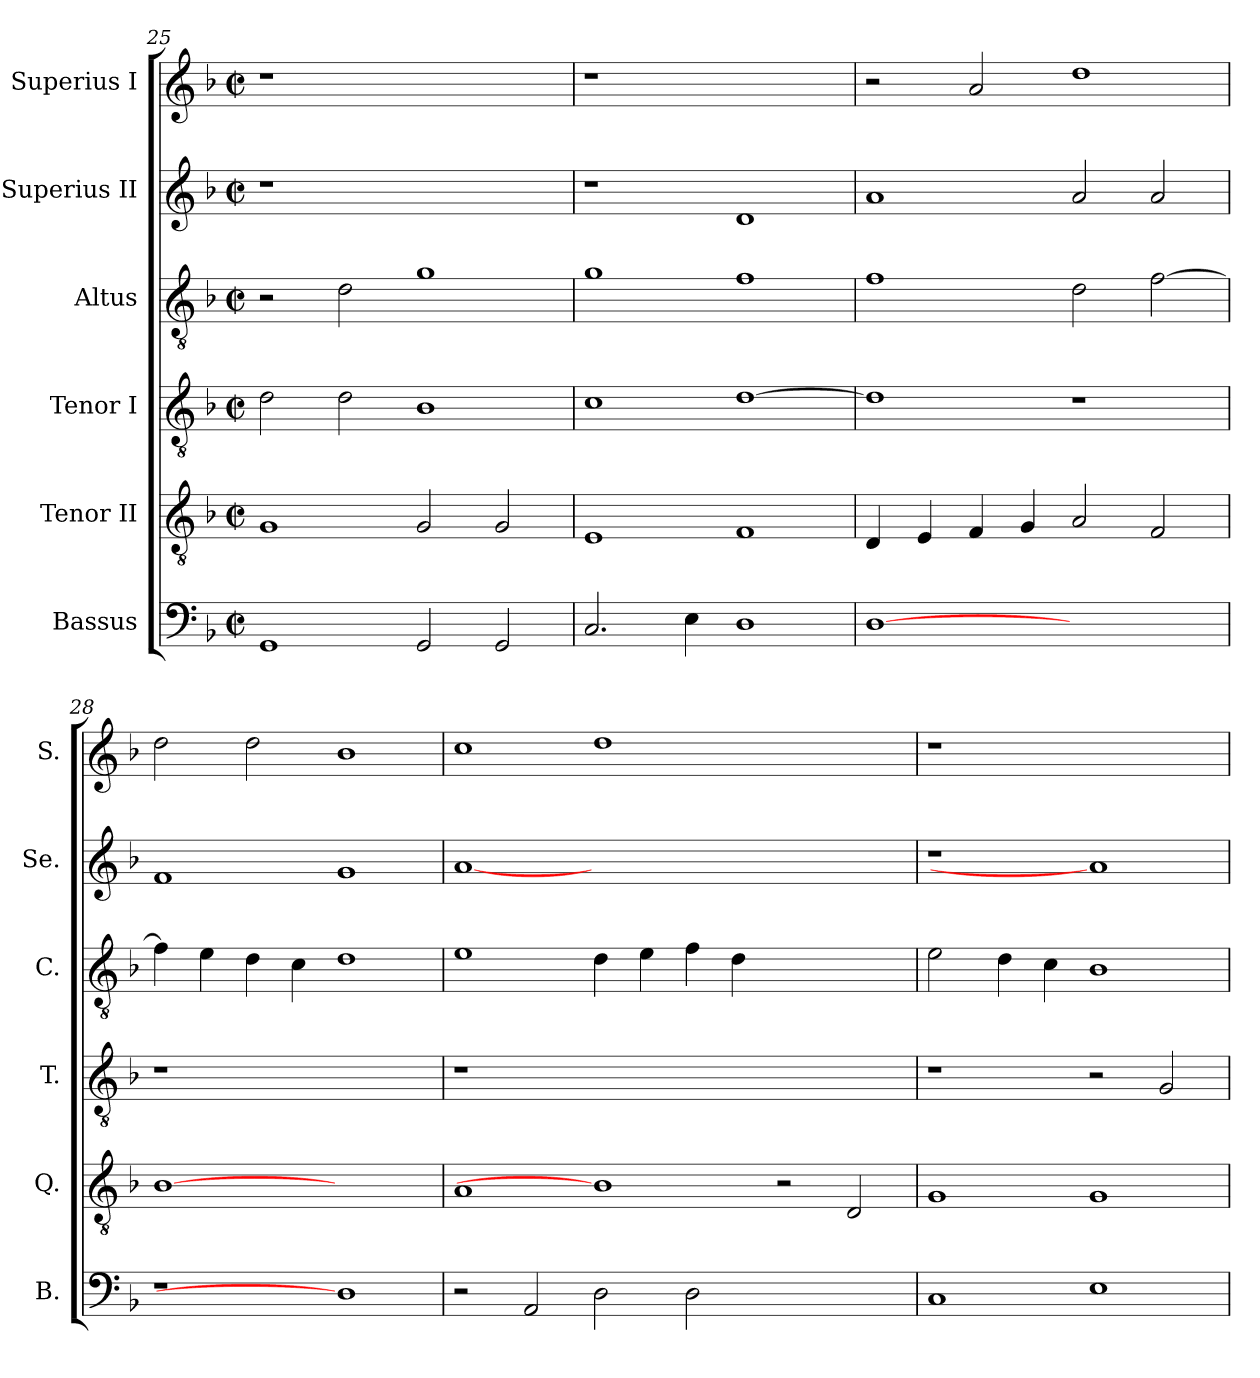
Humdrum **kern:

**kern	**kern	**kern	**kern	**kern	**kern
*part6	*part5	*part4	*part3	*part2	*part1
*staff6	*staff5	*staff4	*staff3	*staff2	*staff1
*I"Bassus	*I"Tenor II	*I"Tenor I	*I"Altus	*I"Superius II	*I"Superius I
*I'B.	*I'Q.	*I'T.	*I'C.	*I'Se.	*I'S.
!!LO:LB:g=z
*clefF4	*clefGv2	*clefGv2	*clefGv2	*clefG2	*clefG2
*	*ITrd7c12	*ITrd7c12	*ITrd7c12	*	*
*k[b-]	*k[b-]	*k[b-]	*k[b-]	*k[b-]	*k[b-]
*F:	*F:	*F:	*F:	*F:	*F:
*M2/2	*M2/2	*M2/2	*M2/2	*M2/2	*M2/2
*met(c|)	*met(c|)	*met(c|)	*met(c|)	*met(c|)	*met(c|)
=25	=25	=25	=25	=25	=25
!	!	!	!	!LO:N:vis=1	!LO:N:vis=1
1GGi	1GGi	2Di\	2r	1r	1r
.	.	2Di\	2Di\	.	.
2GGi/	2GGi/	1BB-i	1Gi	1ryy	1ryy
2GGi/	2GGi/	.	.	.	.
=26	=26	=26	=26	=26	=26
!	!	!	!	!	!LO:N:vis=1
2.Ci/	1EEi	1Ci	1Gi	1r	1r
4Ei\	.	.	.	.	.
1Di	1FFi	[>1Di	1Fi	1di	1ryy
=27	=27	=27	=27	=27	=27
[1Di	4DDi/	1Di]	1Fi	1ai	2r
.	4EEi/	.	.	.	.
.	4FFi/	.	.	.	2ai/
.	4GGi/	.	.	.	.
1ryy	2AAi/	1r	2Di\	2ai/	1ddi
.	2FFi/	.	[>2Fi\	2ai/	.
=28	=28	=28	=28	=28	=28
!LO:N:vis=1	!	!LO:N:vis=1	!	!	!
1r	[1BB-i	1r	4Fi\]	1fi	2ddi\
.	.	.	4Ei\	.	.
.	.	.	4Di\	.	2ddi\
.	.	.	4Ci\	.	.
1Di]	1ryy	1ryy	1Di	1gi	1b-i
=29	=29	=29	=29	=29	=29
!	!	!LO:N:vis=1	!	!	!
2r	1AAi	1r	1Ei	[1ai	1cci
2AAi/	.	.	.	.	.
2Di\	1BB-i]	0ryy	4Di\	0ryy	1ddi
.	.	.	4Ei\	.	.
2Di\	.	.	4Fi\	.	.
.	.	.	4Di\	.	.
1ryy	2r	.	1ryy	.	1ryy
.	2DDi/	.	.	.	.
!!LO:PB:g=z
=30	=30	=30	=30	=30	=30
!	!	!	!	!LO:N:vis=1	!LO:N:vis=1
1Ci	1GGi	1r	2Ei\	1r	1r
.	.	.	4Di\	.	.
.	.	.	4Ci\	.	.
1Ei	1GGi	2r	1BB-i	1ai]	1ryy
.	.	2GGi/	.	.	.
=	=	=	=	=	=
*-	*-	*-	*-	*-	*-
